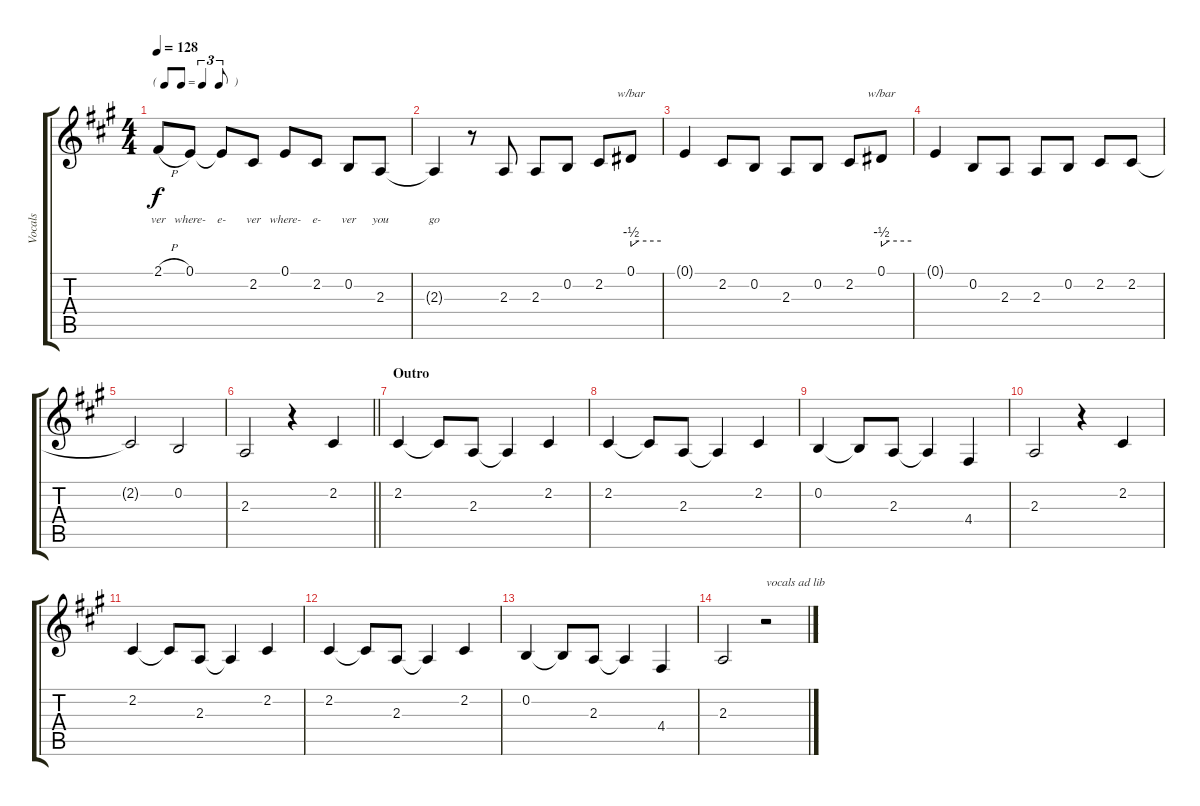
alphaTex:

\track ("Vocals" "Vocals") {instrument stringensemble1}
\staff {score tabs}
\tuning (E4 B3 G3 D3 A2 E2) {hide}
\ts (4 4)
\tf triplet8th
\tempo 128
\clef g2
\ks a
2.1{h t}.8{lyrics (0 "") lyrics (1 "ver") lyrics (2 "") lyrics (3 "") lyrics (4 "") dy f} 0.1.8{lyrics (0 "") lyrics (1 "where-") lyrics (2 "") lyrics (3 "") lyrics (4 "")} 0.1{t}.8{lyrics (0 "") lyrics (1 "e-") lyrics (2 "") lyrics (3 "") lyrics (4 "")} 2.2.8{lyrics (0 "") lyrics (1 "ver") lyrics (2 "") lyrics (3 "") lyrics (4 "")} 0.1.8{lyrics (0 "") lyrics (1 "where-") lyrics (2 "") lyrics (3 "") lyrics (4 "")} 2.2.8{lyrics (0 "") lyrics (1 "e-") lyrics (2 "") lyrics (3 "") lyrics (4 "")} 0.2.8{lyrics (0 "") lyrics (1 "ver") lyrics (2 "") lyrics (3 "") lyrics (4 "")} 2.3.8{lyrics (0 "") lyrics (1 "you") lyrics (2 "") lyrics (3 "") lyrics (4 "")} |
2.3{t}.4{lyrics (0 "") lyrics (1 "go") lyrics (2 "") lyrics (3 "") lyrics (4 "")} r.8 2.3.8 2.3.8 0.2.8 2.2.8 0.1.8{tbe (custom default 0 -2 15 0 60 0)} |
0.1{t}.4 2.2.8 0.2.8 2.3.8 0.2.8 2.2.8 0.1.8{tbe (custom default 0 -2 15 0 60 0)} |
0.1{t}.4 0.2.8 2.3.8 2.3.8 0.2.8 2.2.8 2.2.8 |
2.2{t}.2 0.2.2 |
\barLineRight lightlight
2.3.2 r.4 2.2.4 |
\section ("" "Outro")
2.2.4 2.2{t}.8 2.3.8 2.3{t}.4 2.2.4 |
2.2.4 2.2{t}.8 2.3.8 2.3{t}.4 2.2.4 |
0.2.4 0.2{t}.8 2.3.8 2.3{t}.4 4.4.4 |
2.3.2 r.4 2.2.4 |
2.2.4 2.2{t}.8 2.3.8 2.3{t}.4 2.2.4 |
2.2.4 2.2{t}.8 2.3.8 2.3{t}.4 2.2.4 |
0.2.4 0.2{t}.8 2.3.8 2.3{t}.4 4.4.4 |
2.3.2 r.2{txt "vocals ad lib"}
